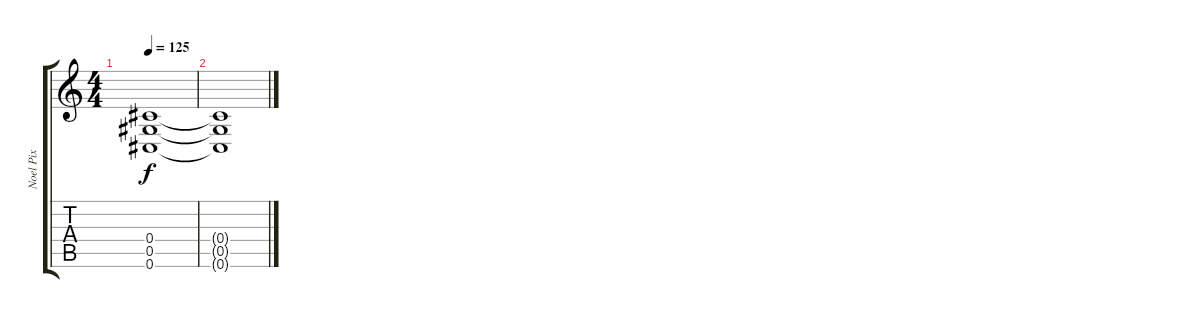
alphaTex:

\track ("Noel Pix" "Noel Pix") {instrument distortionguitar}
\staff {score tabs}
\tuning (Eb4 Bb3 Gb3 Db3 Ab2 Db2) {hide}
\ts (4 4)
\tempo 125
\clef g2
\ks c
(0.4 0.5 0.6).1{dy f} |
(0.4{t} 0.5{t} 0.6{t}).1
